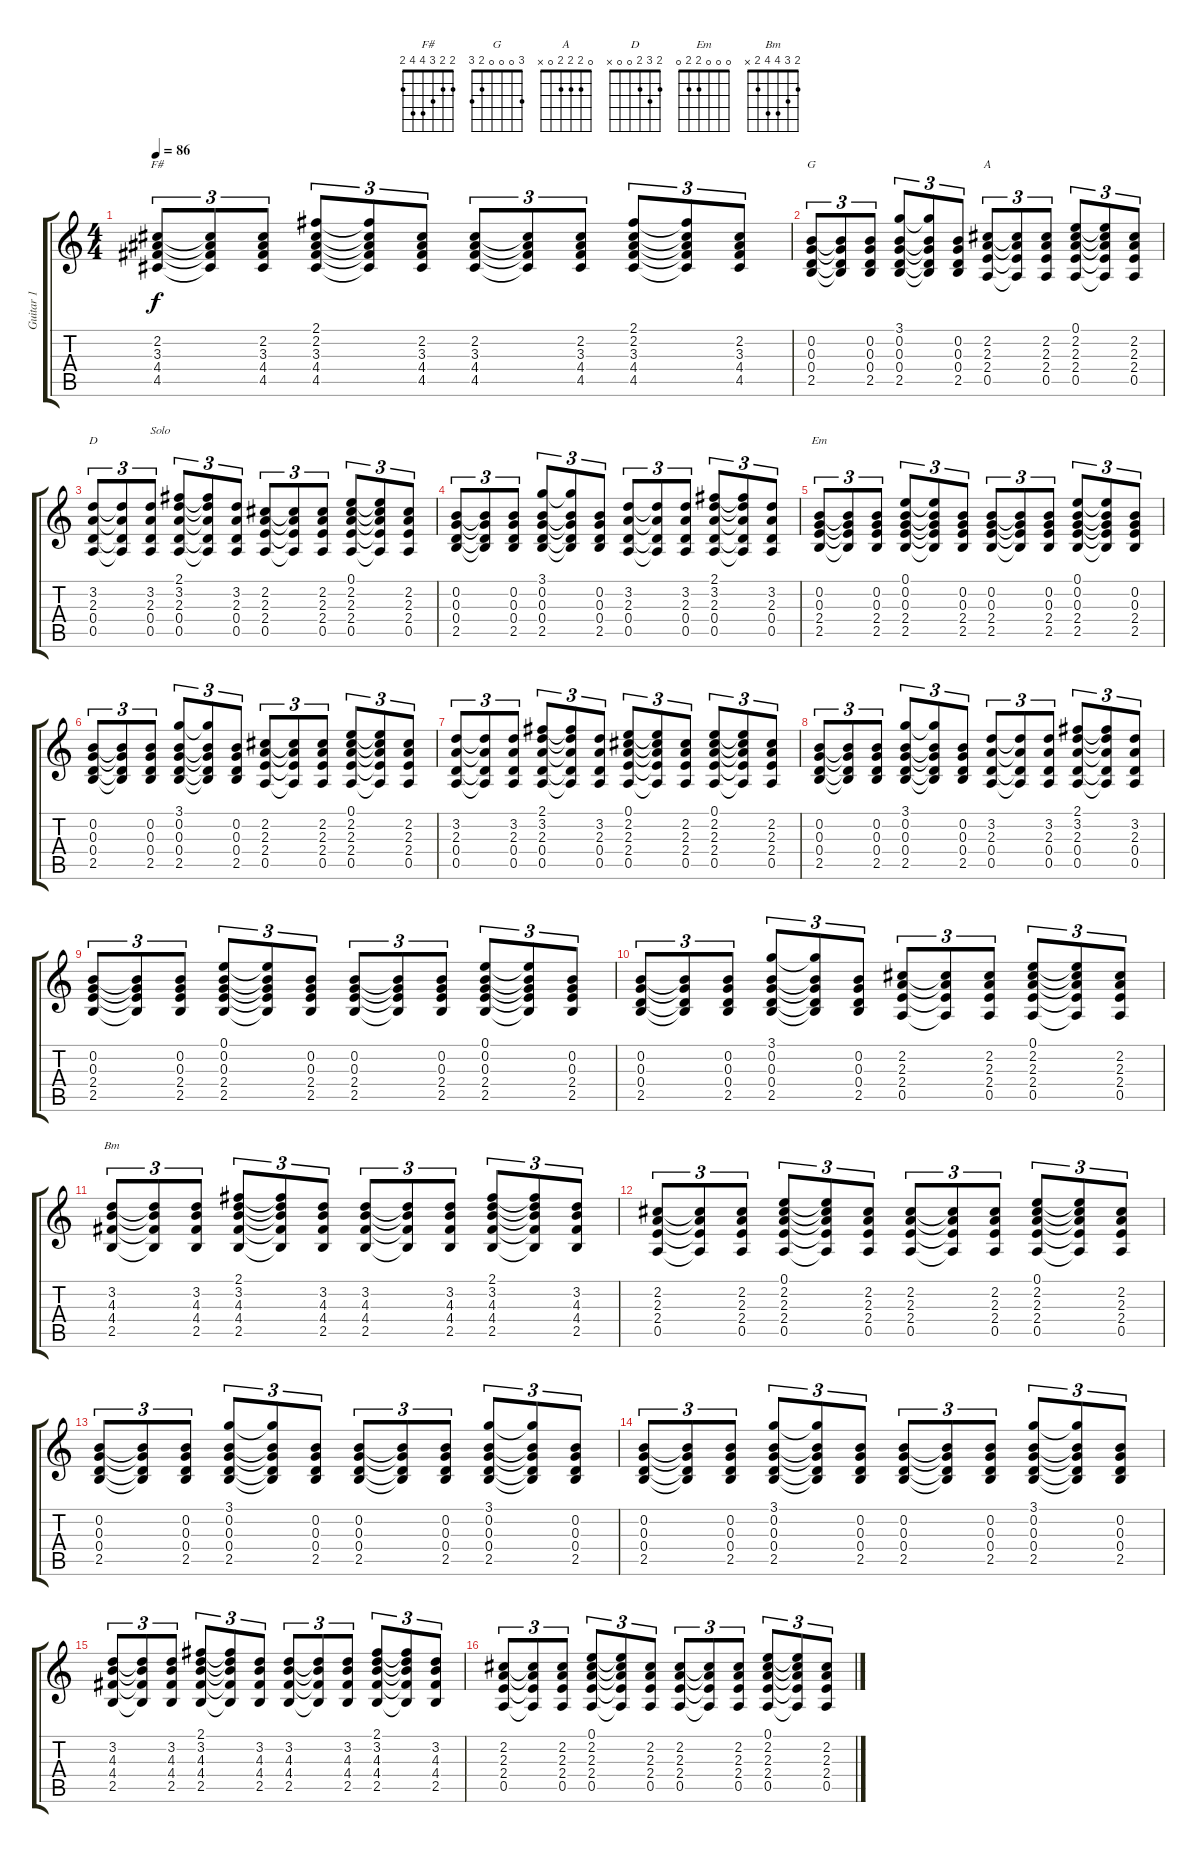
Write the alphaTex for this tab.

\track ("Guitar 1" "Guitar 1") {instrument acousticguitarsteel}
\staff {score tabs}
\tuning (E4 B3 G3 D3 A2 E2) {hide}
\chord ("F#" 2 2 3 4 4 2)
\chord ("G" 3 0 0 0 2 3)
\chord ("A" 0 2 2 2 0 x)
\chord ("D" 2 3 2 0 0 x)
\chord ("Em" 0 0 0 2 2 0)
\chord ("Bm" 2 3 4 4 2 x)
\ts (4 4)
\tempo 86
\clef g2
\ks c
(2.2 3.3 4.4 4.5).8{tu (3 2) ch "F#" dy f} (2.2{t} 3.3{t} 4.4{t} 4.5{t}).8{tu (3 2)} (2.2 3.3 4.4 4.5).8{tu (3 2)} (2.1 2.2 3.3 4.4 4.5).8{tu (3 2)} (2.1{t} 2.2{t} 3.3{t} 4.4{t} 4.5{t}).8{tu (3 2)} (2.2 3.3 4.4 4.5).8{tu (3 2)} (2.2 3.3 4.4 4.5).8{tu (3 2)} (2.2{t} 3.3{t} 4.4{t} 4.5{t}).8{tu (3 2)} (2.2 3.3 4.4 4.5).8{tu (3 2)} (2.1 2.2 3.3 4.4 4.5).8{tu (3 2)} (2.1{t} 2.2{t} 3.3{t} 4.4{t} 4.5{t}).8{tu (3 2)} (2.2 3.3 4.4 4.5).8{tu (3 2)} |
(0.2 0.3 0.4 2.5).8{tu (3 2) ch "G"} (0.2{t} 0.3{t} 0.4{t} 2.5{t}).8{tu (3 2)} (0.2 0.3 0.4 2.5).8{tu (3 2)} (3.1 0.2 0.3 0.4 2.5).8{tu (3 2)} (3.1{t} 0.2{t} 0.3{t} 0.4{t} 2.5{t}).8{tu (3 2)} (0.2 0.3 0.4 2.5).8{tu (3 2)} (2.2 2.3 2.4 0.5).8{tu (3 2) ch "A"} (2.2{t} 2.3{t} 2.4{t} 0.5{t}).8{tu (3 2)} (2.2 2.3 2.4 0.5).8{tu (3 2)} (0.1 2.2 2.3 2.4 0.5).8{tu (3 2)} (0.1{t} 2.2{t} 2.3{t} 2.4{t} 0.5{t}).8{tu (3 2)} (2.2 2.3 2.4 0.5).8{tu (3 2)} |
(3.2 2.3 0.4 0.5).8{tu (3 2) ch "D"} (3.2{t} 2.3{t} 0.4{t} 0.5{t}).8{tu (3 2)} (3.2 2.3 0.4 0.5).8{tu (3 2) txt "Solo"} (2.1 3.2 2.3 0.4 0.5).8{tu (3 2)} (2.1{t} 3.2{t} 2.3{t} 0.4{t} 0.5{t}).8{tu (3 2)} (3.2 2.3 0.4 0.5).8{tu (3 2)} (2.2 2.3 2.4 0.5).8{tu (3 2)} (2.2{t} 2.3{t} 2.4{t} 0.5{t}).8{tu (3 2)} (2.2 2.3 2.4 0.5).8{tu (3 2)} (0.1 2.2 2.3 2.4 0.5).8{tu (3 2)} (0.1{t} 2.2{t} 2.3{t} 2.4{t} 0.5{t}).8{tu (3 2)} (2.2 2.3 2.4 0.5).8{tu (3 2)} |
(0.2 0.3 0.4 2.5).8{tu (3 2)} (0.2{t} 0.3{t} 0.4{t} 2.5{t}).8{tu (3 2)} (0.2 0.3 0.4 2.5).8{tu (3 2)} (3.1 0.2 0.3 0.4 2.5).8{tu (3 2)} (3.1{t} 0.2{t} 0.3{t} 0.4{t} 2.5{t}).8{tu (3 2)} (0.2 0.3 0.4 2.5).8{tu (3 2)} (3.2 2.3 0.4 0.5).8{tu (3 2)} (3.2{t} 2.3{t} 0.4{t} 0.5{t}).8{tu (3 2)} (3.2 2.3 0.4 0.5).8{tu (3 2)} (2.1 3.2 2.3 0.4 0.5).8{tu (3 2)} (2.1{t} 3.2{t} 2.3{t} 0.4{t} 0.5{t}).8{tu (3 2)} (3.2 2.3 0.4 0.5).8{tu (3 2)} |
(0.2 0.3 2.4 2.5).8{tu (3 2) ch "Em"} (0.2{t} 0.3{t} 2.4{t} 2.5{t}).8{tu (3 2)} (0.2 0.3 2.4 2.5).8{tu (3 2)} (0.1 0.2 0.3 2.4 2.5).8{tu (3 2)} (0.1{t} 0.2{t} 0.3{t} 2.4{t} 2.5{t}).8{tu (3 2)} (0.2 0.3 2.4 2.5).8{tu (3 2)} (0.2 0.3 2.4 2.5).8{tu (3 2)} (0.2{t} 0.3{t} 2.4{t} 2.5{t}).8{tu (3 2)} (0.2 0.3 2.4 2.5).8{tu (3 2)} (0.1 0.2 0.3 2.4 2.5).8{tu (3 2)} (0.1{t} 0.2{t} 0.3{t} 2.4{t} 2.5{t}).8{tu (3 2)} (0.2 0.3 2.4 2.5).8{tu (3 2)} |
(0.2 0.3 0.4 2.5).8{tu (3 2)} (0.2{t} 0.3{t} 0.4{t} 2.5{t}).8{tu (3 2)} (0.2 0.3 0.4 2.5).8{tu (3 2)} (3.1 0.2 0.3 0.4 2.5).8{tu (3 2)} (3.1{t} 0.2{t} 0.3{t} 0.4{t} 2.5{t}).8{tu (3 2)} (0.2 0.3 0.4 2.5).8{tu (3 2)} (2.2 2.3 2.4 0.5).8{tu (3 2)} (2.2{t} 2.3{t} 2.4{t} 0.5{t}).8{tu (3 2)} (2.2 2.3 2.4 0.5).8{tu (3 2)} (0.1 2.2 2.3 2.4 0.5).8{tu (3 2)} (0.1{t} 2.2{t} 2.3{t} 2.4{t} 0.5{t}).8{tu (3 2)} (2.2 2.3 2.4 0.5).8{tu (3 2)} |
(3.2 2.3 0.4 0.5).8{tu (3 2)} (3.2{t} 2.3{t} 0.4{t} 0.5{t}).8{tu (3 2)} (3.2 2.3 0.4 0.5).8{tu (3 2)} (2.1 3.2 2.3 0.4 0.5).8{tu (3 2)} (2.1{t} 3.2{t} 2.3{t} 0.4{t} 0.5{t}).8{tu (3 2)} (3.2 2.3 0.4 0.5).8{tu (3 2)} (0.1 2.2 2.3 2.4 0.5).8{tu (3 2)} (0.1{t} 2.2{t} 2.3{t} 2.4{t} 0.5{t}).8{tu (3 2)} (2.2 2.3 2.4 0.5).8{tu (3 2)} (0.1 2.2 2.3 2.4 0.5).8{tu (3 2)} (0.1{t} 2.2{t} 2.3{t} 2.4{t} 0.5{t}).8{tu (3 2)} (2.2 2.3 2.4 0.5).8{tu (3 2)} |
(0.2 0.3 0.4 2.5).8{tu (3 2)} (0.2{t} 0.3{t} 0.4{t} 2.5{t}).8{tu (3 2)} (0.2 0.3 0.4 2.5).8{tu (3 2)} (3.1 0.2 0.3 0.4 2.5).8{tu (3 2)} (3.1{t} 0.2{t} 0.3{t} 0.4{t} 2.5{t}).8{tu (3 2)} (0.2 0.3 0.4 2.5).8{tu (3 2)} (3.2 2.3 0.4 0.5).8{tu (3 2)} (3.2{t} 2.3{t} 0.4{t} 0.5{t}).8{tu (3 2)} (3.2 2.3 0.4 0.5).8{tu (3 2)} (2.1 3.2 2.3 0.4 0.5).8{tu (3 2)} (2.1{t} 3.2{t} 2.3{t} 0.4{t} 0.5{t}).8{tu (3 2)} (3.2 2.3 0.4 0.5).8{tu (3 2)} |
(0.2 0.3 2.4 2.5).8{tu (3 2)} (0.2{t} 0.3{t} 2.4{t} 2.5{t}).8{tu (3 2)} (0.2 0.3 2.4 2.5).8{tu (3 2)} (0.1 0.2 0.3 2.4 2.5).8{tu (3 2)} (0.1{t} 0.2{t} 0.3{t} 2.4{t} 2.5{t}).8{tu (3 2)} (0.2 0.3 2.4 2.5).8{tu (3 2)} (0.2 0.3 2.4 2.5).8{tu (3 2)} (0.2{t} 0.3{t} 2.4{t} 2.5{t}).8{tu (3 2)} (0.2 0.3 2.4 2.5).8{tu (3 2)} (0.1 0.2 0.3 2.4 2.5).8{tu (3 2)} (0.1{t} 0.2{t} 0.3{t} 2.4{t} 2.5{t}).8{tu (3 2)} (0.2 0.3 2.4 2.5).8{tu (3 2)} |
(0.2 0.3 0.4 2.5).8{tu (3 2)} (0.2{t} 0.3{t} 0.4{t} 2.5{t}).8{tu (3 2)} (0.2 0.3 0.4 2.5).8{tu (3 2)} (3.1 0.2 0.3 0.4 2.5).8{tu (3 2)} (3.1{t} 0.2{t} 0.3{t} 0.4{t} 2.5{t}).8{tu (3 2)} (0.2 0.3 0.4 2.5).8{tu (3 2)} (2.2 2.3 2.4 0.5).8{tu (3 2)} (2.2{t} 2.3{t} 2.4{t} 0.5{t}).8{tu (3 2)} (2.2 2.3 2.4 0.5).8{tu (3 2)} (0.1 2.2 2.3 2.4 0.5).8{tu (3 2)} (0.1{t} 2.2{t} 2.3{t} 2.4{t} 0.5{t}).8{tu (3 2)} (2.2 2.3 2.4 0.5).8{tu (3 2)} |
(3.2 4.3 4.4 2.5).8{tu (3 2) ch "Bm"} (3.2{t} 4.3{t} 4.4{t} 2.5{t}).8{tu (3 2)} (3.2 4.3 4.4 2.5).8{tu (3 2)} (2.1 3.2 4.3 4.4 2.5).8{tu (3 2)} (2.1{t} 3.2{t} 4.3{t} 4.4{t} 2.5{t}).8{tu (3 2)} (3.2 4.3 4.4 2.5).8{tu (3 2)} (3.2 4.3 4.4 2.5).8{tu (3 2)} (3.2{t} 4.3{t} 4.4{t} 2.5{t}).8{tu (3 2)} (3.2 4.3 4.4 2.5).8{tu (3 2)} (2.1 3.2 4.3 4.4 2.5).8{tu (3 2)} (2.1{t} 3.2{t} 4.3{t} 4.4{t} 2.5{t}).8{tu (3 2)} (3.2 4.3 4.4 2.5).8{tu (3 2)} |
(2.2 2.3 2.4 0.5).8{tu (3 2)} (2.2{t} 2.3{t} 2.4{t} 0.5{t}).8{tu (3 2)} (2.2 2.3 2.4 0.5).8{tu (3 2)} (0.1 2.2 2.3 2.4 0.5).8{tu (3 2)} (0.1{t} 2.2{t} 2.3{t} 2.4{t} 0.5{t}).8{tu (3 2)} (2.2 2.3 2.4 0.5).8{tu (3 2)} (2.2 2.3 2.4 0.5).8{tu (3 2)} (2.2{t} 2.3{t} 2.4{t} 0.5{t}).8{tu (3 2)} (2.2 2.3 2.4 0.5).8{tu (3 2)} (0.1 2.2 2.3 2.4 0.5).8{tu (3 2)} (0.1{t} 2.2{t} 2.3{t} 2.4{t} 0.5{t}).8{tu (3 2)} (2.2 2.3 2.4 0.5).8{tu (3 2)} |
(0.2 0.3 0.4 2.5).8{tu (3 2)} (0.2{t} 0.3{t} 0.4{t} 2.5{t}).8{tu (3 2)} (0.2 0.3 0.4 2.5).8{tu (3 2)} (3.1 0.2 0.3 0.4 2.5).8{tu (3 2)} (3.1{t} 0.2{t} 0.3{t} 0.4{t} 2.5{t}).8{tu (3 2)} (0.2 0.3 0.4 2.5).8{tu (3 2)} (0.2 0.3 0.4 2.5).8{tu (3 2)} (0.2{t} 0.3{t} 0.4{t} 2.5{t}).8{tu (3 2)} (0.2 0.3 0.4 2.5).8{tu (3 2)} (3.1 0.2 0.3 0.4 2.5).8{tu (3 2)} (3.1{t} 0.2{t} 0.3{t} 0.4{t} 2.5{t}).8{tu (3 2)} (0.2 0.3 0.4 2.5).8{tu (3 2)} |
(0.2 0.3 0.4 2.5).8{tu (3 2)} (0.2{t} 0.3{t} 0.4{t} 2.5{t}).8{tu (3 2)} (0.2 0.3 0.4 2.5).8{tu (3 2)} (3.1 0.2 0.3 0.4 2.5).8{tu (3 2)} (3.1{t} 0.2{t} 0.3{t} 0.4{t} 2.5{t}).8{tu (3 2)} (0.2 0.3 0.4 2.5).8{tu (3 2)} (0.2 0.3 0.4 2.5).8{tu (3 2)} (0.2{t} 0.3{t} 0.4{t} 2.5{t}).8{tu (3 2)} (0.2 0.3 0.4 2.5).8{tu (3 2)} (3.1 0.2 0.3 0.4 2.5).8{tu (3 2)} (3.1{t} 0.2{t} 0.3{t} 0.4{t} 2.5{t}).8{tu (3 2)} (0.2 0.3 0.4 2.5).8{tu (3 2)} |
(3.2 4.3 4.4 2.5).8{tu (3 2)} (3.2{t} 4.3{t} 4.4{t} 2.5{t}).8{tu (3 2)} (3.2 4.3 4.4 2.5).8{tu (3 2)} (2.1 3.2 4.3 4.4 2.5).8{tu (3 2)} (2.1{t} 3.2{t} 4.3{t} 4.4{t} 2.5{t}).8{tu (3 2)} (3.2 4.3 4.4 2.5).8{tu (3 2)} (3.2 4.3 4.4 2.5).8{tu (3 2)} (3.2{t} 4.3{t} 4.4{t} 2.5{t}).8{tu (3 2)} (3.2 4.3 4.4 2.5).8{tu (3 2)} (2.1 3.2 4.3 4.4 2.5).8{tu (3 2)} (2.1{t} 3.2{t} 4.3{t} 4.4{t} 2.5{t}).8{tu (3 2)} (3.2 4.3 4.4 2.5).8{tu (3 2)} |
(2.2 2.3 2.4 0.5).8{tu (3 2)} (2.2{t} 2.3{t} 2.4{t} 0.5{t}).8{tu (3 2)} (2.2 2.3 2.4 0.5).8{tu (3 2)} (0.1 2.2 2.3 2.4 0.5).8{tu (3 2)} (0.1{t} 2.2{t} 2.3{t} 2.4{t} 0.5{t}).8{tu (3 2)} (2.2 2.3 2.4 0.5).8{tu (3 2)} (2.2 2.3 2.4 0.5).8{tu (3 2)} (2.2{t} 2.3{t} 2.4{t} 0.5{t}).8{tu (3 2)} (2.2 2.3 2.4 0.5).8{tu (3 2)} (0.1 2.2 2.3 2.4 0.5).8{tu (3 2)} (0.1{t} 2.2{t} 2.3{t} 2.4{t} 0.5{t}).8{tu (3 2)} (2.2 2.3 2.4 0.5).8{tu (3 2)}
